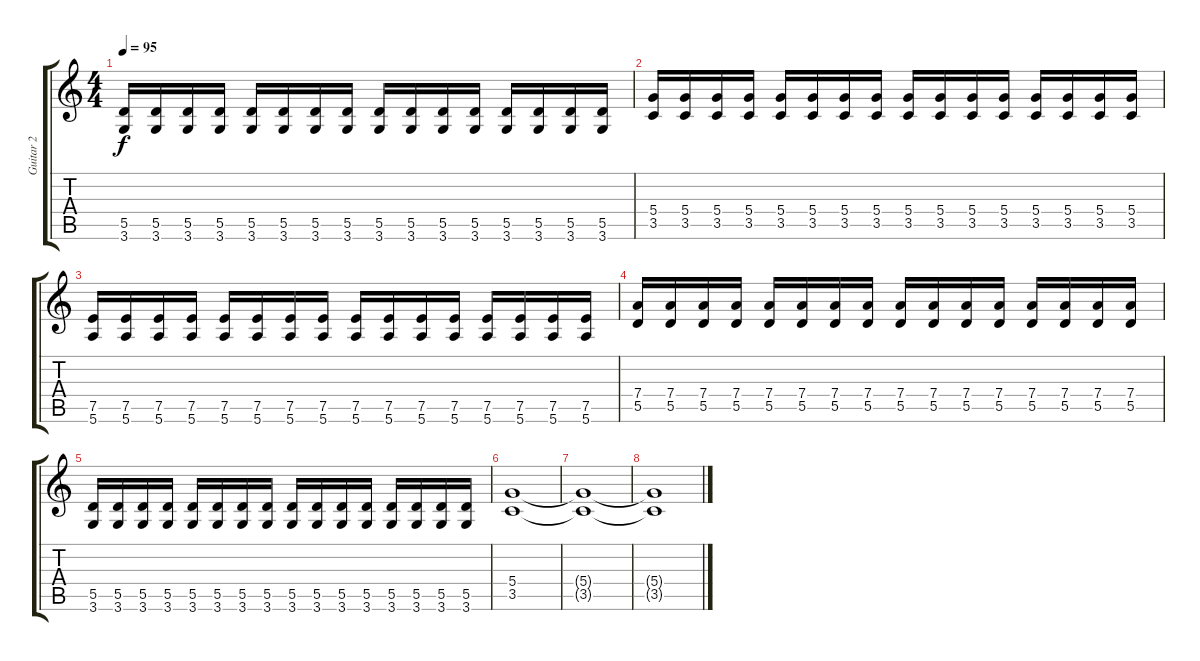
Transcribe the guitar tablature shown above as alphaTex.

\track ("Guitar 2" "Guitar 2") {instrument overdrivenguitar}
\staff {score tabs}
\tuning (E4 B3 G3 D3 A2 E2) {hide}
\ts (4 4)
\tempo 95
\clef g2
\ks c
(5.5 3.6).16{dy f} (5.5 3.6).16 (5.5 3.6).16 (5.5 3.6).16 (5.5 3.6).16 (5.5 3.6).16 (5.5 3.6).16 (5.5 3.6).16 (5.5 3.6).16 (5.5 3.6).16 (5.5 3.6).16 (5.5 3.6).16 (5.5 3.6).16 (5.5 3.6).16 (5.5 3.6).16 (5.5 3.6).16 |
(5.4 3.5).16 (5.4 3.5).16 (5.4 3.5).16 (5.4 3.5).16 (5.4 3.5).16 (5.4 3.5).16 (5.4 3.5).16 (5.4 3.5).16 (5.4 3.5).16 (5.4 3.5).16 (5.4 3.5).16 (5.4 3.5).16 (5.4 3.5).16 (5.4 3.5).16 (5.4 3.5).16 (5.4 3.5).16 |
(7.5 5.6).16 (7.5 5.6).16 (7.5 5.6).16 (7.5 5.6).16 (7.5 5.6).16 (7.5 5.6).16 (7.5 5.6).16 (7.5 5.6).16 (7.5 5.6).16 (7.5 5.6).16 (7.5 5.6).16 (7.5 5.6).16 (7.5 5.6).16 (7.5 5.6).16 (7.5 5.6).16 (7.5 5.6).16 |
(7.4 5.5).16 (7.4 5.5).16 (7.4 5.5).16 (7.4 5.5).16 (7.4 5.5).16 (7.4 5.5).16 (7.4 5.5).16 (7.4 5.5).16 (7.4 5.5).16 (7.4 5.5).16 (7.4 5.5).16 (7.4 5.5).16 (7.4 5.5).16 (7.4 5.5).16 (7.4 5.5).16 (7.4 5.5).16 |
(5.5 3.6).16 (5.5 3.6).16 (5.5 3.6).16 (5.5 3.6).16 (5.5 3.6).16 (5.5 3.6).16 (5.5 3.6).16 (5.5 3.6).16 (5.5 3.6).16 (5.5 3.6).16 (5.5 3.6).16 (5.5 3.6).16 (5.5 3.6).16 (5.5 3.6).16 (5.5 3.6).16 (5.5 3.6).16 |
(5.4 3.5).1 |
(5.4{t} 3.5{t}).1{volume 3} |
(5.4{t} 3.5{t}).1
